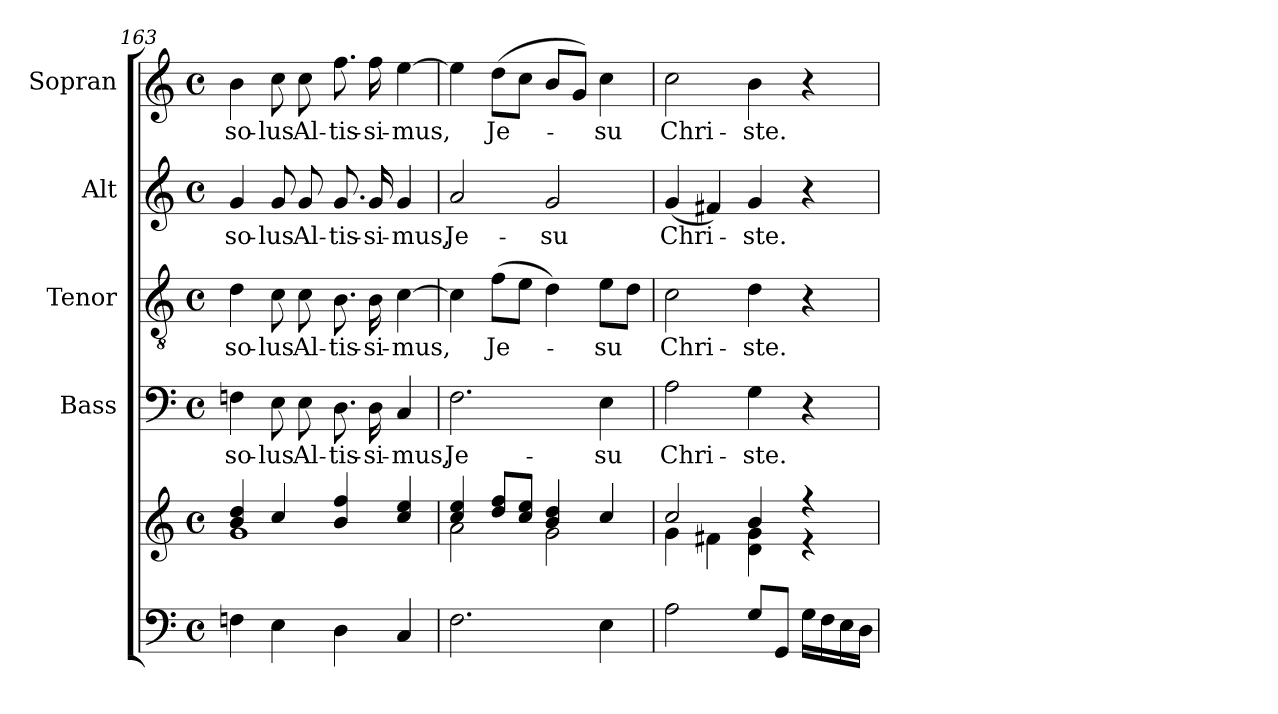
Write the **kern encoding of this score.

**kern	**kern	**kern	**text	**kern	**text	**kern	**text	**kern	**text
*part5	*part5	*part4	*part4	*part3	*part3	*part2	*part2	*part1	*part1
*staff6	*staff5	*staff4	*staff4	*staff3	*staff3	*staff2	*staff2	*staff1	*staff1
*	*	*I"Bass	*	*I"Tenor	*	*I"Alt	*	*I"Sopran	*
*	*	*I'B.	*	*I'T.	*	*I'A.	*	*I'S.	*
!!LO:PB:g=z
*clefF4	*clefG2	*clefF4	*	*clefGv2	*	*clefG2	*	*clefG2	*
*k[]	*k[]	*k[]	*	*k[]	*	*k[]	*	*k[]	*
*C:	*C:	*C:	*	*C:	*	*C:	*	*C:	*
*M4/4	*M4/4	*M4/4	*	*M4/4	*	*M4/4	*	*M4/4	*
*met(c)	*met(c)	*met(c)	*	*met(c)	*	*met(c)	*	*met(c)	*
=163	=163	=163	=163	=163	=163	=163	=163	=163	=163
*	*^	*	*	*	*	*	*	*	*
!	!	!	!	!LO:LY:b	!	!LO:LY:b	!	!LO:LY:b	!	!LO:LY:b
4Fn\	4b/ 4dd/	1g	4Fn\	so-	4d\	so-	4g/	so-	4b\	so-
!	!	!	!	!LO:LY:b	!	!LO:LY:b	!	!LO:LY:b	!	!LO:LY:b
4E\	4cc/	.	8E\	-lus	8c\	-lus	8g/	-lus	8cc\	-lus
!	!	!	!	!LO:LY:b	!	!LO:LY:b	!	!LO:LY:b	!	!LO:LY:b
.	.	.	8E\	Al-	8c\	Al-	8g/	Al-	8cc\	Al-
!	!	!	!	!LO:LY:b	!	!LO:LY:b	!	!LO:LY:b	!	!LO:LY:b
4D\	4b/ 4ff/	.	8.D\	-tis-	8.B\	-tis-	8.g/	-tis-	8.ff\	-tis-
!	!	!	!	!LO:LY:b	!	!LO:LY:b	!	!LO:LY:b	!	!LO:LY:b
.	.	.	16D\	-si-	16B\	-si-	16g/	-si-	16ff\	-si-
!	!	!	!	!LO:LY:b	!	!LO:LY:b	!	!LO:LY:b	!	!LO:LY:b
4C/	4cc/ 4ee/	.	4C/	-mus,	[4c\	-mus,	4g/	-mus,	[4ee\	-mus,
=164	=164	=164	=164	=164	=164	=164	=164	=164	=164	=164
!	!	!	!	!LO:LY:b	!	!	!	!LO:LY:b	!	!
2.F\	4cc/ 4ee/	2a\	2.F\	Je-	4c\]	.	2a/	Je-	4ee\]	.
!	!	!	!	!	!	!LO:LY:b	!	!	!	!LO:LY:b
.	8dd/ 8ff/L	.	.	.	(>8f\L	Je-	.	.	(>8dd\L	Je-
.	8cc/ 8ee/J	.	.	.	8e\J	.	.	.	8cc\J	.
!	!	!	!	!	!	!	!	!LO:LY:b	!	!
.	4b/ 4dd/	2g\	.	.	4d\)	.	2g/	-su	8b/L	.
.	.	.	.	.	.	.	.	.	8g/J)	.
!	!	!	!	!LO:LY:b	!	!LO:LY:b	!	!	!	!LO:LY:b
4E\	4cc/	.	4E\	-su	8e\L	-su	.	.	4cc\	-su
.	.	.	.	.	8d\J	.	.	.	.	.
=165	=165	=165	=165	=165	=165	=165	=165	=165	=165	=165
!	!	!	!	!LO:LY:b	!	!LO:LY:b	!	!LO:LY:b	!	!LO:LY:b
2A\	2cc/	4g\	2A\	Chri-	2c\	Chri-	(<4g/	Chri-	2cc\	Chri-
.	.	4f#X\	.	.	.	.	4f#X/)	.	.	.
!	!	!	!	!LO:LY:b	!	!LO:LY:b	!	!LO:LY:b	!	!LO:LY:b
8G/L	4b/	4d\ 4g\	4G\	-ste.	4d\	-ste.	4g/	-ste.	4b\	-ste.
8GG/J	.	.	.	.	.	.	.	.	.	.
16G\LL	4r	4r	4r	.	4r	.	4r	.	4r	.
16F\	.	.	.	.	.	.	.	.	.	.
16E\	.	.	.	.	.	.	.	.	.	.
16D\JJ	.	.	.	.	.	.	.	.	.	.
*	*v	*v	*	*	*	*	*	*	*	*
=	=	=	=	=	=	=	=	=	=
*-	*-	*-	*-	*-	*-	*-	*-	*-	*-
